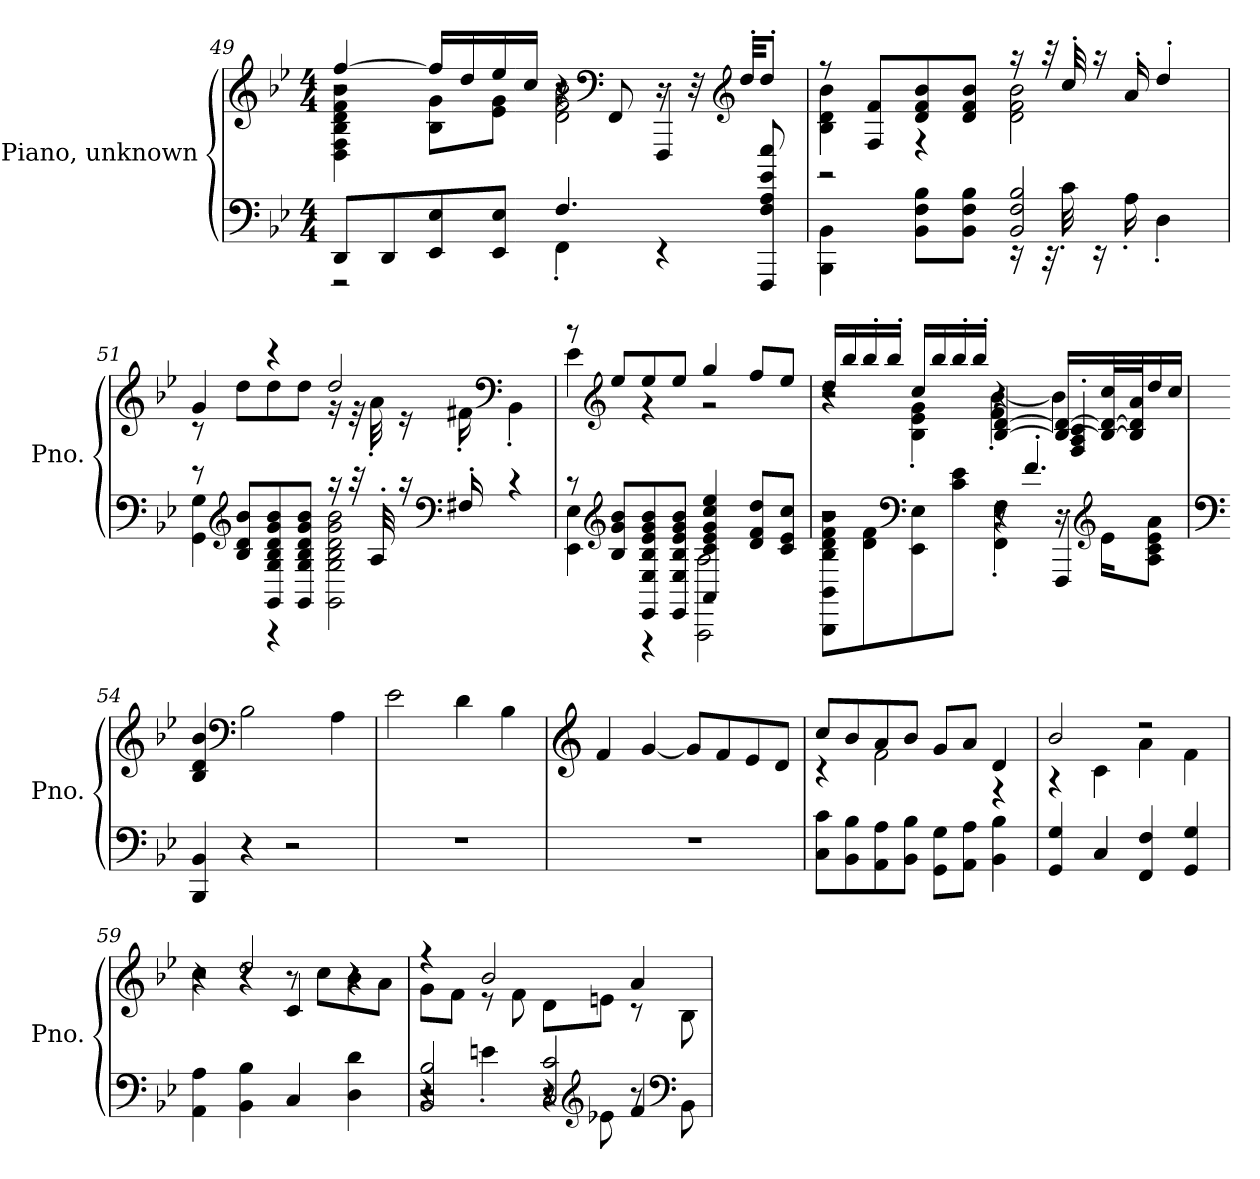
**kern	**kern
*part1	*part1
*staff2	*staff1
*I"Piano, unknown	*
*I'Pno.	*
*clefF4	*clefG2
*k[b-e-]	*k[b-e-]
*M4/4	*M4/4
=49	=49
*^	*^
*	*	*	*^
8DD/L	2r	[4ff/	4D\ 4F\ 4B-\ 4d\ 4f\ 4b-\	2r
8DD/	.	.	.	.
8EE-/ 8E-/	.	16ff/LL]	8B-\ 8g\L	.
.	.	16dd/	.	.
8EE-/ 8E-/J	.	16ee-/	8e-\ 8g\J	.
.	.	16cc/JJ	.	.
4.F/	4FF'\	8r	2d\ 2f\ 2b-\	4r
*	*	*clefF4	*	*
.	.	8FF/	.	.
.	4r	16r	.	4FFF'/
.	.	32r	.	.
*	*	*clefG2	*	*
.	.	32dd'/KKL	.	.
8FFF/ 8F/ 8A/ 8e-/ 8cc/	.	8dd'/J	.	.
*	*	*	*v	*v
!!LO:LB:g=z
=50	=50	=50	=50
2r	4BBB-\ 4BB-\	8r	4B-\ 4d\ 4b-\
.	.	8F/ 8f/L	.
.	8BB-\ 8F\ 8B-\L	8d/ 8f/ 8b-/	4r
.	8BB-\ 8F\ 8B-\J	8d/ 8f/ 8b-/J	.
2BB-/ 2F/ 2B-/	16r	16r	2d\ 2f\ 2b-\
.	32r	32r	.
.	32c'\	32cc'/	.
.	16r	16r	.
.	16A'\	16a'/	.
.	4D'\	4dd'/	.
=51	=51	=51	=51
8r	4GG\ 4G\	4g/	8r
*clefG2	*	*	*
8B-/ 8d/ 8b-/L	.	.	8dd\L
8GG/ 8G/ 8B-/ 8d/ 8g/ 8b-/	4r	4r	8dd\
8GG/ 8G/ 8B-/ 8d/ 8g/ 8b-/J	.	.	8dd\J
16r	2GG\ 2G\ 2B-\ 2d\ 2g\ 2b-\	2dd/	16r
32r	.	.	32r
32A'/	.	.	32a'\
16r	.	.	16r
*clefF4	*	*	*
16F#X'/	.	.	16f#X'\
*	*	*clefF4	*
4r	.	.	4BB-'\
=52	=52	=52	=52
8r	4EE-\ 4E-\	8r	4e-\
*clefG2	*	*clefG2	*
8B-/ 8g/ 8b-/L	.	8ee-/L	.
8EE-/ 8E-/ 8B-/ 8e-/ 8g/ 8b-/	4r	8ee-/	4r
8EE-/ 8E-/ 8B-/ 8e-/ 8g/ 8b-/J	.	8ee-/J	.
4AA/ 4c/ 4e-/ 4g/ 4cc/ 4ee-/	2AAA\ 2A\	4gg/	2r
8d/ 8f/ 8dd/L	.	8ff/L	.
8c/ 8e-/ 8cc/J	.	8ee-/J	.
!!LO:PB:g=z
=53	=53	=53	=53
*	*^	*	*^
2r	8BBB-\ 8BB-\ 8B-\ 8d\ 8f\ 8b-\L	2r	16dd/LL	4r	2r
.	.	.	16bb-/	.	.
.	8d\ 8f\	.	16bb-'/	.	.
.	.	.	16bb-'/JJ	.	.
*clefF4	*	*	*	*	*
.	8EE-\ 8E-\	.	16cc/LL	4B-\' 4e-\' 4g\'	.
.	.	.	16bb-/	.	.
.	8c\ 8e-\J	.	16bb-'/	.	.
.	.	.	16bb-'/JJ	.	.
8r	4FF\' 4F\'	4r	[4B-/ [4d/	4f\' [4b-\'	4r
4.f'/	.	.	.	.	.
.	16r	4FFF'/	16B-/_ 16d/_LL	4b-\]	4F/' 4A/' 4c/'
*clefG2	*	*	*	*	*
.	16e-\KL	.	32B-/_ 32d/_ 32cc/L	.	.
.	.	.	32B-/] 32d/] 32a/J	.	.
.	8A\ 8c\ 8e-\ 8a\J	.	16dd/	.	.
.	.	.	16cc/JJ	.	.
*v	*v	*v	*	*	*
*	*v	*v	*v
=54	=54
*clefF4	*
4BBB-/ 4BB-/	4B-/ 4d/ 4b-/
*	*clefF4
4r	2B-\
2r	.
.	4A\
=55	=55
1r	2e-\
.	4d\
.	4B-\
=56	=56
*	*clefG2
1r	4f/
.	[4g/
.	8g/L]
.	8f/
.	8e-/
.	8d/J
!!LO:LB:g=z
=57	=57
*	*^
8C\ 8c\L	8cc/L	4r
8BB-\ 8B-\	8b-/	.
8AA\ 8A\	8a/	2f\
8BB-\ 8B-\J	8b-/J	.
8GG\ 8G\L	8g/L	.
8AA\ 8A\J	8a/J	.
4BB-\ 4B-\	4d/	4r
=58	=58	=58
4GG/ 4G/	2b-/	4r
4C/	.	4c\
4FF/ 4F/	2r	4a\
4GG/ 4G/	.	4f\
=59	=59	=59
*	*	*^
4AA\ 4A\	4r	4cc\	2r
4BB-\ 4B-\	2dd/	4r	.
4C/	.	8r	4c/
.	.	8cc\L	.
4D\ 4d\	4r	8b-\	4r
.	.	8a\J	.
*	*	*v	*v
=60	=60	=60
*^	*	*
*	*^	*	*
2r	4r	2BB-/ 2B-/	4r	8g\L
.	.	.	.	8f\J
.	4en'\	.	2b-/	8r
.	.	.	.	8f\
4r	8r	2C/ 2c/	.	8d\L
*clefG2	*	*	*	*
.	8e-X\	.	.	8en\J
4f/	8r	.	4a/	8r
*clefF4	*	*	*	*
.	8BB-\	.	.	8B-\
*v	*v	*v	*	*
*	*v	*v
=	=
*-	*-
